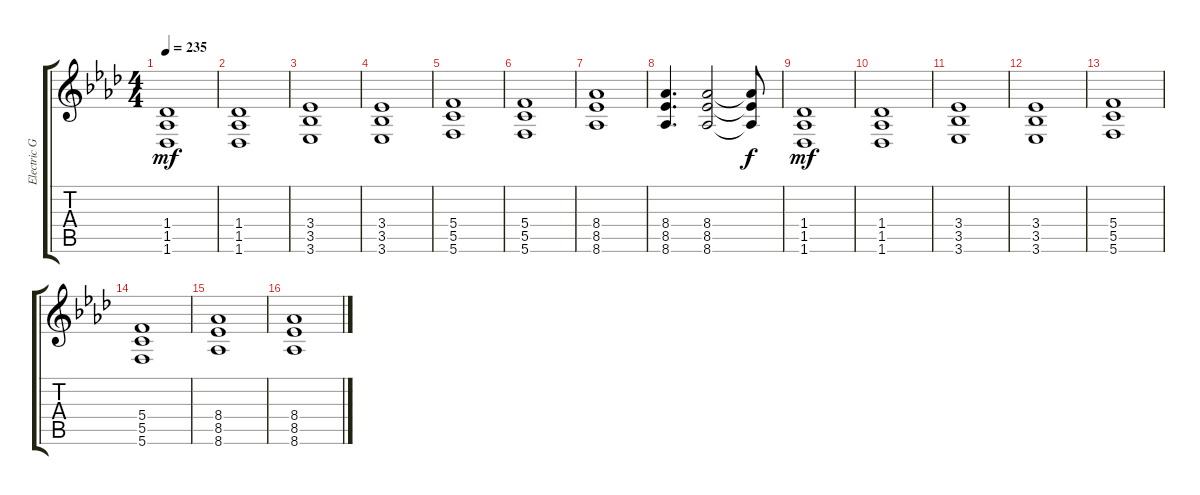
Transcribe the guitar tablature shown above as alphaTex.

\track ("Electric Guitar" "Electric G") {instrument distortionguitar}
\staff {score tabs}
\tuning (D4 A3 F3 C3 G2 C2) {hide}
\ts (4 4)
\tempo 235
\clef g2
\ks ab
(1.4 1.5 1.6).1{dy mf} |
(1.4 1.5 1.6).1 |
(3.4 3.5 3.6).1 |
(3.4 3.5 3.6).1 |
(5.4 5.5 5.6).1 |
(5.4 5.5 5.6).1 |
(8.4 8.5 8.6).1 |
(8.4 8.5 8.6).4{d} (8.4 8.5 8.6).2 (8.4{t} 8.5{t} 8.6{t}).8{dy f} |
(1.4 1.5 1.6).1{dy mf} |
(1.4 1.5 1.6).1 |
(3.4 3.5 3.6).1 |
(3.4 3.5 3.6).1 |
(5.4 5.5 5.6).1 |
(5.4 5.5 5.6).1 |
(8.4 8.5 8.6).1 |
(8.4 8.5 8.6).1
